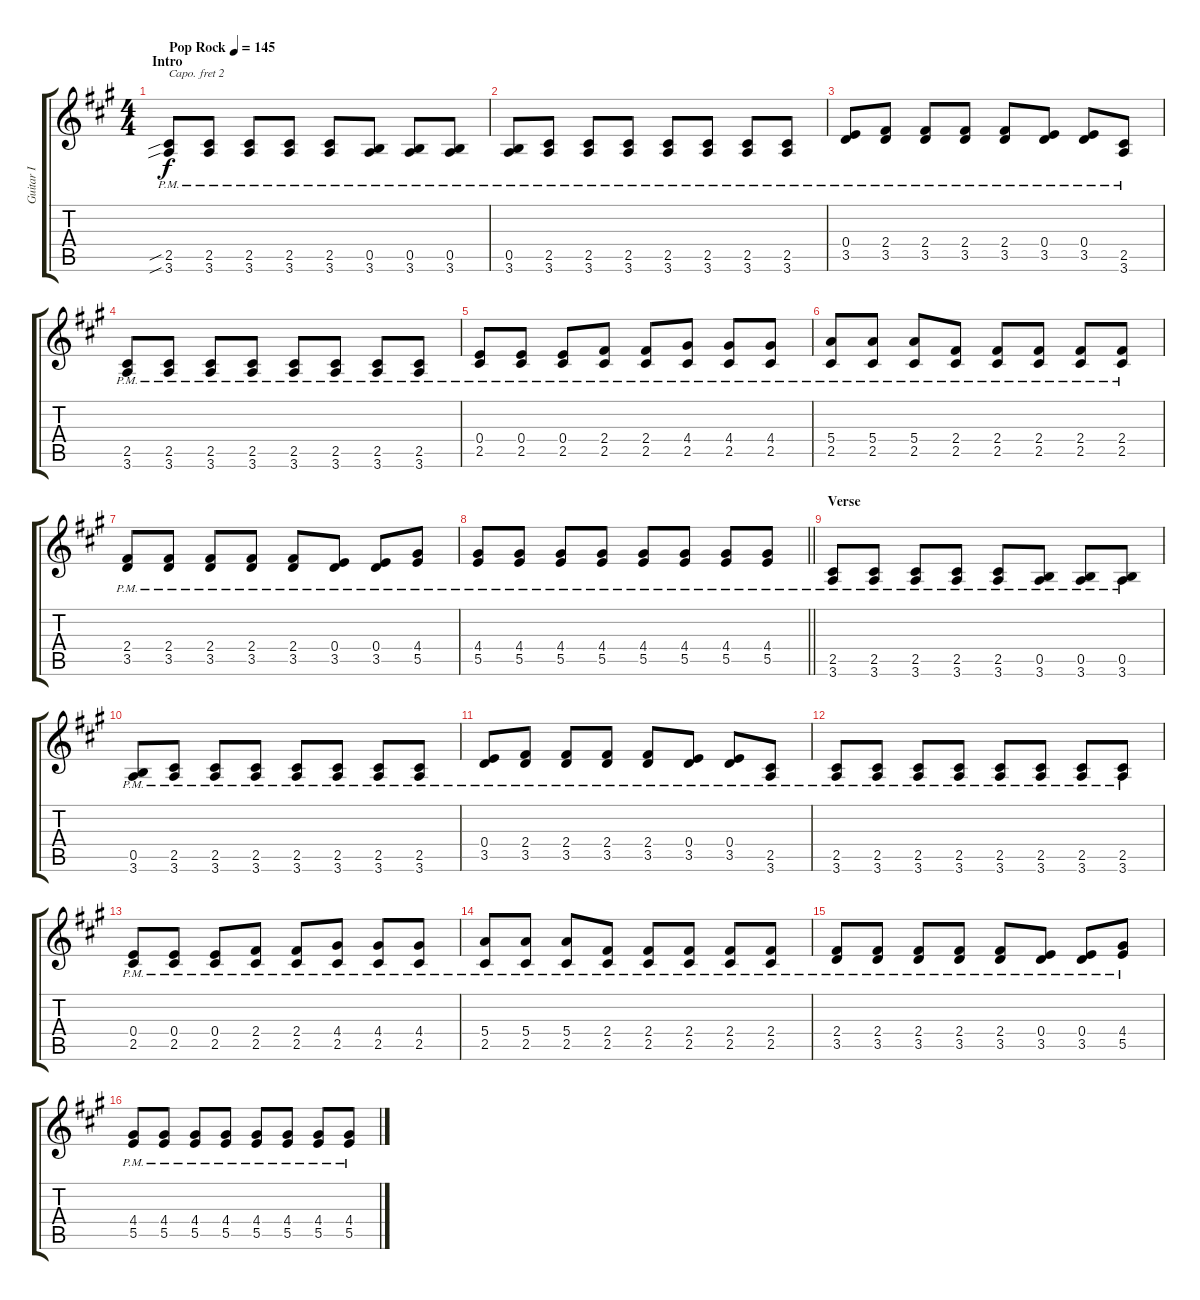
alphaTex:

\track ("Guitar I" "Guitar I") {instrument acousticguitarsteel}
\staff {score tabs}
\capo 2
\tuning (E4 B3 G3 D3 A2 E2) {hide}
\ts (4 4)
\section ("" "Intro")
\tempo (145 "Pop Rock")
\clef g2
\ks a
(2.5{sib pm} 3.6{sib pm}).8{dy f instrument acousticguitarsteel} (2.5{pm} 3.6{pm}).8 (2.5{pm} 3.6{pm}).8 (2.5{pm} 3.6{pm}).8 (2.5{pm} 3.6{pm}).8 (0.5{pm} 3.6{pm}).8 (0.5{pm} 3.6{pm}).8 (0.5{pm} 3.6{pm}).8 |
(0.5{pm} 3.6{pm}).8 (2.5{pm} 3.6{pm}).8 (2.5{pm} 3.6{pm}).8 (2.5{pm} 3.6{pm}).8 (2.5{pm} 3.6{pm}).8 (2.5{pm} 3.6{pm}).8 (2.5{pm} 3.6{pm}).8 (2.5{pm} 3.6{pm}).8 |
(0.4{pm} 3.5{pm}).8 (2.4{pm} 3.5{pm}).8 (2.4{pm} 3.5{pm}).8 (2.4{pm} 3.5{pm}).8 (2.4{pm} 3.5{pm}).8 (0.4{pm} 3.5{pm}).8 (0.4{pm} 3.5{pm}).8 (2.5{pm} 3.6{pm}).8 |
(2.5{pm} 3.6{pm}).8 (2.5{pm} 3.6{pm}).8 (2.5{pm} 3.6{pm}).8 (2.5{pm} 3.6{pm}).8 (2.5{pm} 3.6{pm}).8 (2.5{pm} 3.6{pm}).8 (2.5{pm} 3.6{pm}).8 (2.5{pm} 3.6{pm}).8 |
(0.4{pm} 2.5{pm}).8 (0.4{pm} 2.5{pm}).8 (0.4{pm} 2.5{pm}).8 (2.4{pm} 2.5{pm}).8 (2.4{pm} 2.5{pm}).8 (4.4{pm} 2.5{pm}).8 (4.4{pm} 2.5{pm}).8 (4.4{pm} 2.5{pm}).8 |
(5.4{pm} 2.5{pm}).8 (5.4{pm} 2.5{pm}).8 (5.4{pm} 2.5{pm}).8 (2.4{pm} 2.5{pm}).8 (2.4{pm} 2.5{pm}).8 (2.4{pm} 2.5{pm}).8 (2.4{pm} 2.5{pm}).8 (2.4{pm} 2.5{pm}).8 |
(2.4{pm} 3.5{pm}).8 (2.4{pm} 3.5{pm}).8 (2.4{pm} 3.5{pm}).8 (2.4{pm} 3.5{pm}).8 (2.4{pm} 3.5{pm}).8 (0.4{pm} 3.5{pm}).8 (0.4{pm} 3.5{pm}).8 (4.4{pm} 5.5{pm}).8 |
\barLineRight lightlight
(4.4{pm} 5.5{pm}).8 (4.4{pm} 5.5{pm}).8 (4.4{pm} 5.5{pm}).8 (4.4{pm} 5.5{pm}).8 (4.4{pm} 5.5{pm}).8 (4.4{pm} 5.5{pm}).8 (4.4{pm} 5.5{pm}).8 (4.4{pm} 5.5{pm}).8 |
\section ("" "Verse")
(2.5{pm} 3.6{pm}).8 (2.5{pm} 3.6{pm}).8 (2.5{pm} 3.6{pm}).8 (2.5{pm} 3.6{pm}).8 (2.5{pm} 3.6{pm}).8 (0.5{pm} 3.6{pm}).8 (0.5{pm} 3.6{pm}).8 (0.5{pm} 3.6{pm}).8 |
(0.5{pm} 3.6{pm}).8 (2.5{pm} 3.6{pm}).8 (2.5{pm} 3.6{pm}).8 (2.5{pm} 3.6{pm}).8 (2.5{pm} 3.6{pm}).8 (2.5{pm} 3.6{pm}).8 (2.5{pm} 3.6{pm}).8 (2.5{pm} 3.6{pm}).8 |
(0.4{pm} 3.5{pm}).8 (2.4{pm} 3.5{pm}).8 (2.4{pm} 3.5{pm}).8 (2.4{pm} 3.5{pm}).8 (2.4{pm} 3.5{pm}).8 (0.4{pm} 3.5{pm}).8 (0.4{pm} 3.5{pm}).8 (2.5{pm} 3.6{pm}).8 |
(2.5{pm} 3.6{pm}).8 (2.5{pm} 3.6{pm}).8 (2.5{pm} 3.6{pm}).8 (2.5{pm} 3.6{pm}).8 (2.5{pm} 3.6{pm}).8 (2.5{pm} 3.6{pm}).8 (2.5{pm} 3.6{pm}).8 (2.5{pm} 3.6{pm}).8 |
(0.4{pm} 2.5{pm}).8 (0.4{pm} 2.5{pm}).8 (0.4{pm} 2.5{pm}).8 (2.4{pm} 2.5{pm}).8 (2.4{pm} 2.5{pm}).8 (4.4{pm} 2.5{pm}).8 (4.4{pm} 2.5{pm}).8 (4.4{pm} 2.5{pm}).8 |
(5.4{pm} 2.5{pm}).8 (5.4{pm} 2.5{pm}).8 (5.4{pm} 2.5{pm}).8 (2.4{pm} 2.5{pm}).8 (2.4{pm} 2.5{pm}).8 (2.4{pm} 2.5{pm}).8 (2.4{pm} 2.5{pm}).8 (2.4{pm} 2.5{pm}).8 |
(2.4{pm} 3.5{pm}).8 (2.4{pm} 3.5{pm}).8 (2.4{pm} 3.5{pm}).8 (2.4{pm} 3.5{pm}).8 (2.4{pm} 3.5{pm}).8 (0.4{pm} 3.5{pm}).8 (0.4{pm} 3.5{pm}).8 (4.4{pm} 5.5{pm}).8 |
(4.4{pm} 5.5{pm}).8 (4.4{pm} 5.5{pm}).8 (4.4{pm} 5.5{pm}).8 (4.4{pm} 5.5{pm}).8 (4.4{pm} 5.5{pm}).8 (4.4{pm} 5.5{pm}).8 (4.4{pm} 5.5{pm}).8 (4.4{pm} 5.5{pm}).8
